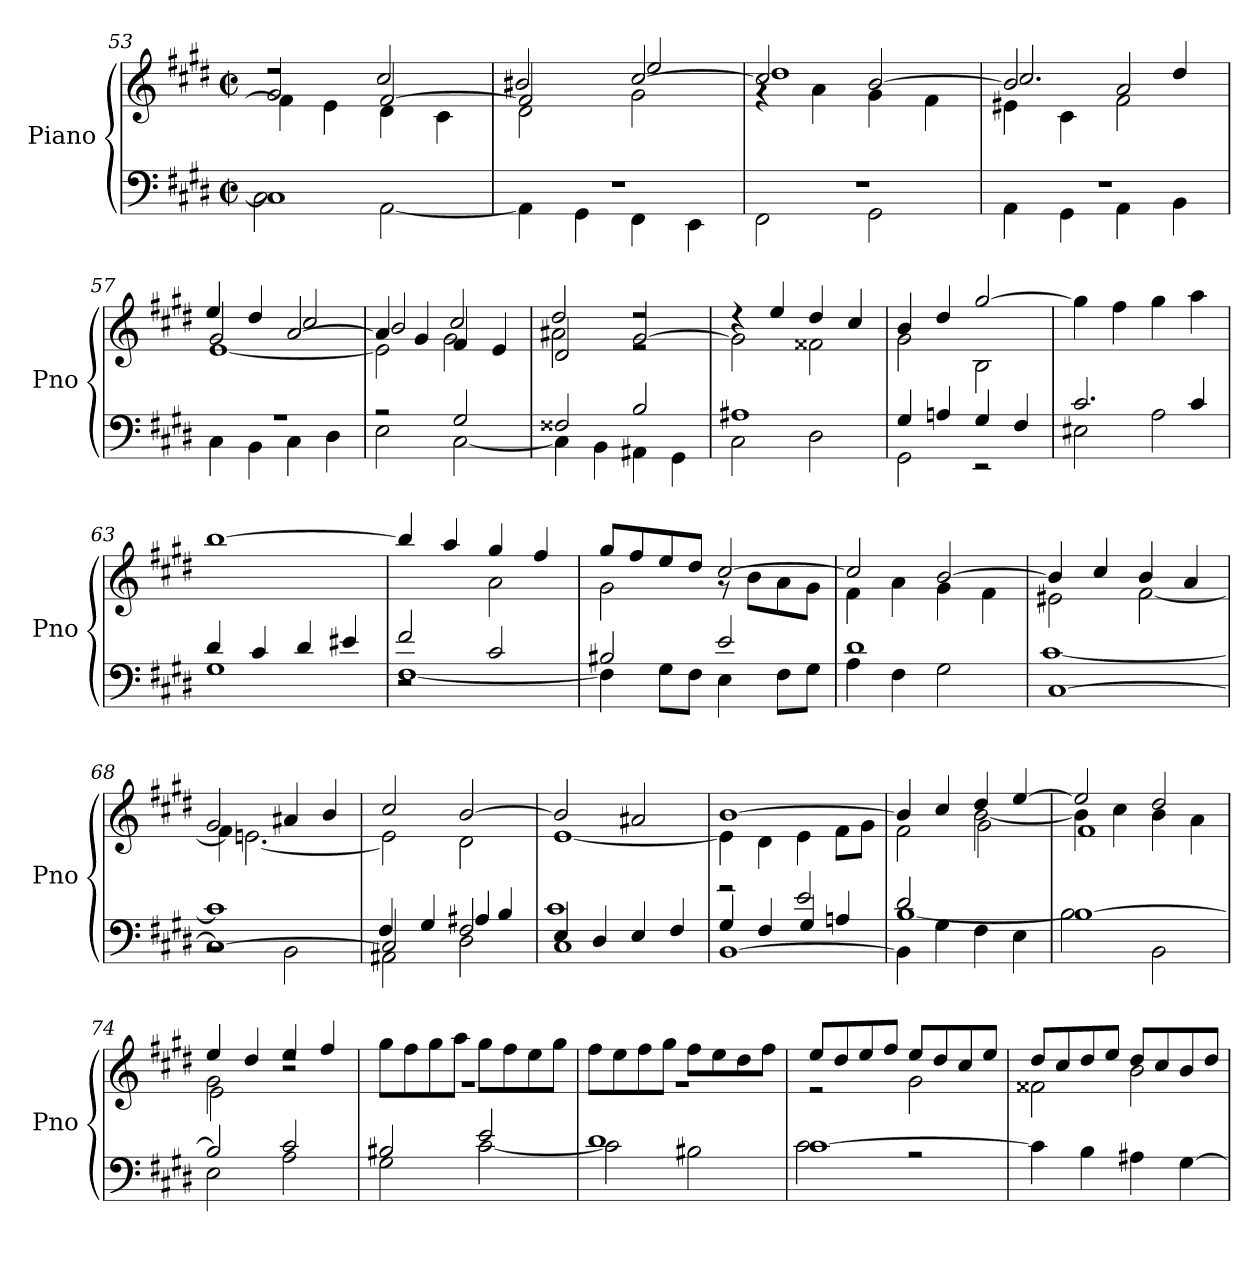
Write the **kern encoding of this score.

**kern	**kern
*part1	*part1
*staff2	*staff1
*I"Piano	*
*I'Pno	*
*clefF4	*clefG2
*k[f#c#g#d#]	*k[f#c#g#d#]
*M4/4	*M4/4
*met(c|)	*met(c|)
=53	=53
*^	*^
*	*	*	*^
1C#]	2C#\	2g#/	4f#\]	2rdd
.	.	.	4e\	.
.	[2AA\	[2f#/	4d#\	2cc#/
.	.	.	4c#\	.
=54	=54	=54	=54	=54
1r	4AA\]	2f#/]	2d#\	2b#X/
.	4GG#\	.	.	.
.	4FF#\	[2cc#/	2g#\	2ee/
.	4EE\	.	.	.
!!LO:LB:g=z	!!	!!
=55	=55	=55	=55	=55
1r	2FF#\	2cc#/]	4rg	1dd#
.	.	.	4a\	.
.	2GG#\	[2b/	4g#\	.
.	.	.	4f#\	.
=56	=56	=56	=56	=56
1r	4AA\	2b/]	4e#X\	2.cc#/
.	4GG#\	.	4c#\	.
.	4AA\	2a/	2f#\	.
.	4BB\	.	.	4dd#/
=57	=57	=57	=57	=57
1r	4C#\	2g#/	[1e	4ee/
.	4BB\	.	.	4dd#/
.	4C#\	[2a/	.	2cc#/
.	4D#\	.	.	.
=58	=58	=58	=58	=58
2r	2E\	4a/]	2e\]	2b/
.	.	4g#/	.	.
2G#/	[2C#\	4f#/	2g#\	2cc#/
.	.	4e/	.	.
=59	=59	=59	=59	=59
2F##X/	4C#\]	2d#/	2a#X\	2dd#/
.	4BB\	.	.	.
2B/	4AA#X\	[2g#/	2re	2rdd
.	4GG#\	.	.	.
*	*	*	*v	*v
=60	=60	=60	=60
1A#X	2C#\	2g#\]	4rdd
.	.	.	4ee/
.	2D#\	2f##X\	4dd#/
.	.	.	4cc#/
=61	=61	=61	=61
4G#/	2GG#\	4b/	2g#\
4An/	.	4dd#/	.
4G#/	2r	[2gg#/	2B\
4F#/	.	.	.
*	*	*v	*v
!!LO:LB:g=z
=62	=62	=62
2.c#/	2E#X\	4gg#\]
.	.	4ff#\
.	2A\	4gg#\
4c#/	.	4aa\
=63	=63	=63
4d#/	1G#	[1bb
4c#/	.	.
4d#/	.	.
4e#X/	.	.
=64	=64	=64
*	*^	*^
2f#/	[1F#	2r	4bb/]	2ryy
.	.	.	4aa/	.
2ryy	.	2c#/	4gg#/	2a\
.	.	.	4ff#/	.
=65	=65	=65	=65	=65
1ryy	4F#\]	2B#X/	8gg#/L	2g#\
.	.	.	8ff#/	.
.	8G#\L	.	8ee/	.
.	8F#\J	.	8dd#/J	.
.	4E\	2e/	[2cc#/	8rg
.	.	.	.	8b\L
.	8F#\L	.	.	8a\
.	8G#\J	.	.	8g#\J
=66	=66	=66	=66	=66
1ryy	4A\	1d#	2cc#/]	4f#\
.	4F#\	.	.	4a\
.	2G#\	.	[2b/	4g#\
.	.	.	.	4f#\
*	*v	*v	*	*
=67	=67	=67	=67
[1C#	[1c#	4b/]	2e#X\
.	.	4cc#/	.
.	.	4b/	[2f#\
.	.	4a/	.
!!LO:PB:g=z	!!
=68	=68	=68	=68
*	*^	*	*
1C#_	2rBB	1c#]	2g#/	4f#\]
.	.	.	.	[2.en\
.	2BB\	.	4a#X/	.
.	.	.	4b/	.
=69	=69	=69	=69	=69
2C#/]	2AA#X\	4F#/	2cc#/	2e\]
.	.	4G#/	.	.
2F#/	2D#\	4A#X/	[2b/	2d#\
.	.	4B/	.	.
=70	=70	=70	=70	=70
4E/	1C#	1c#	2b/]	[1e
4D#/	.	.	.	.
4E/	.	.	2a#X/	.
4F#/	.	.	.	.
=71	=71	=71	=71	=71
*	*	*	*	*^
2ryy	4G#/	[1BB	[1b	4e\]	2rBB
.	4F#/	.	.	4d#\	.
2e/	4G#/	.	.	4e\	2ryy
.	4An/	.	.	8f#\L	.
.	.	.	.	8g#\J	.
=72	=72	=72	=72	=72	=72
2d#/	[1B	4BB\]	4b/]	2f#\	2ryy
.	.	4G#\	4cc#/	.	.
2ryy	.	4F#\	4dd#/	[2b\	2g#\
.	.	4E\	[4ee/	.	.
*	*v	*v	*	*	*
=73	=73	=73	=73	=73
1B_	2B\	2ee/]	4b\]	1f#
.	.	.	4cc#\	.
.	2BB\	2dd#/	4b\	.
.	.	.	4a\	.
=74	=74	=74	=74	=74
2B/]	2E\	4ee/	2g#\	2e\
.	.	4dd#/	.	.
2c#/	2A\	4ee/	2rdd	2r
.	.	4ff#/	.	.
*	*	*	*v	*v
!!LO:LB:g=z
=75	=75	=75	=75
2B#X/	2G#\	8gg#\L	1rg
.	.	8ff#\	.
.	.	8gg#\	.
.	.	8aa\J	.
2e/	[2c#\	8gg#\L	.
.	.	8ff#\	.
.	.	8ee\	.
.	.	8gg#\J	.
=76	=76	=76	=76
1d#	2c#\]	8ff#\L	1rg
.	.	8ee\	.
.	.	8ff#\	.
.	.	8gg#\J	.
.	2B#X\	8ff#\L	.
.	.	8ee\	.
.	.	8dd#\	.
.	.	8ff#\J	.
=77	=77	=77	=77
[1c#	2c#\	8ee/L	2r
.	.	8dd#/	.
.	.	8ee/	.
.	.	8ff#/J	.
.	2rA	8ee/L	2g#\
.	.	8dd#/	.
.	.	8cc#/	.
.	.	8ee/J	.
*v	*v	*	*
=78	=78	=78
4c#\]	8dd#/L	2f##X\
.	8cc#/	.
4B\	8dd#/	.
.	8ee/J	.
4A#X\	8dd#/L	2b\
.	8cc#/	.
[4G#\	8b/	.
.	8dd#/J	.
*	*v	*v
=	=
*-	*-
